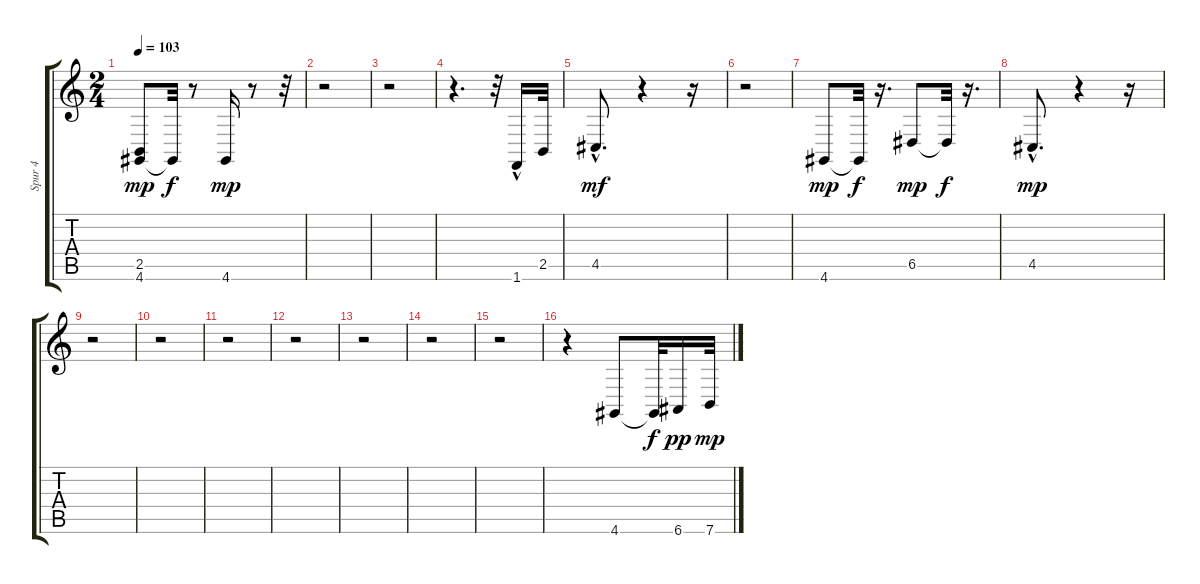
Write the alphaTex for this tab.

\track ("Spur 4" "Spur 4") {instrument trombone}
\staff {score tabs}
\tuning (E4 B3 G3 D3 A2 E2) {hide}
\ts (2 4)
\tempo 103
\clef g2
\ks c
(2.5 4.6).8{dy mp} 4.6{t}.32{dy f} r.8 4.6.16{dy mp} r.8 r.32 |
r.2 |
r.2 |
r.4{d} r.32 1.6{hac}.16 2.5.32 |
4.5{hac}.8{d dy mf} r.4 r.16 |
r.2 |
4.6.8{dy mp} 4.6{t}.32{dy f} r.16{d} 6.5.8{dy mp} 6.5{t}.32{dy f} r.16{d} |
4.5{hac}.8{d dy mp} r.4 r.16 |
r.2 |
r.2 |
r.2 |
r.2 |
r.2 |
r.2 |
r.2 |
r.4 4.6.8 4.6{t}.32{dy f} 6.6.16{dy pp} 7.6.32{dy mp}
